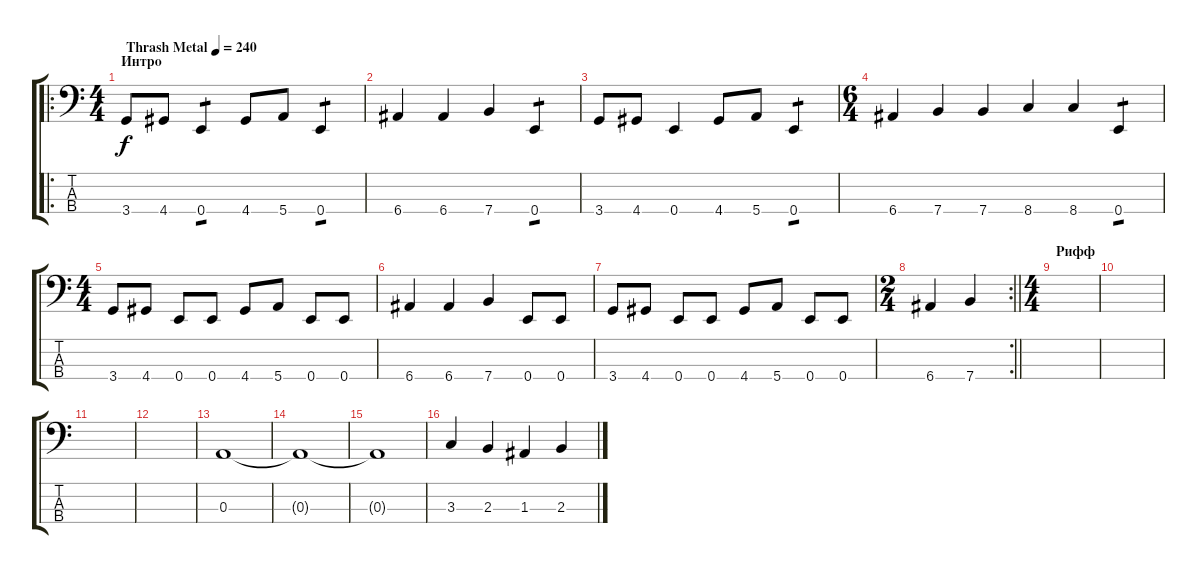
\track "" {instrument electricbasspick}
\staff {score tabs}
\tuning (G2 D2 A1 E1) {hide}
\ro
\ts (4 4)
\section ("" "Интро")
\tempo (240 "Thrash Metal")
\clef f4
\ks c
3.4.8{dy f instrument electricbasspick} 4.4.8 0.4.4{tp 1} 4.4.8 5.4.8 0.4.4{tp 1} |
6.4.4 6.4.4 7.4.4 0.4.4{tp 1} |
3.4.8 4.4.8 0.4.4 4.4.8 5.4.8 0.4.4{tp 1} |
\ts (6 4)
6.4.4 7.4.4 7.4.4 8.4.4 8.4.4 0.4.4{tp 1} |
\ts (4 4)
3.4.8 4.4.8 0.4.8 0.4.8 4.4.8 5.4.8 0.4.8 0.4.8 |
6.4.4 6.4.4 7.4.4 0.4.8 0.4.8 |
3.4.8 4.4.8 0.4.8 0.4.8 4.4.8 5.4.8 0.4.8 0.4.8 |
\rc 2
\ts (2 4)
\barLineRight lightlight
6.4.4 7.4.4 |
\ts (4 4)
\section ("" "Рифф")
|
|
|
|
0.3.1 |
0.3{t}.1 |
0.3{t}.1 |
3.3.4 2.3.4 1.3.4 2.3.4
